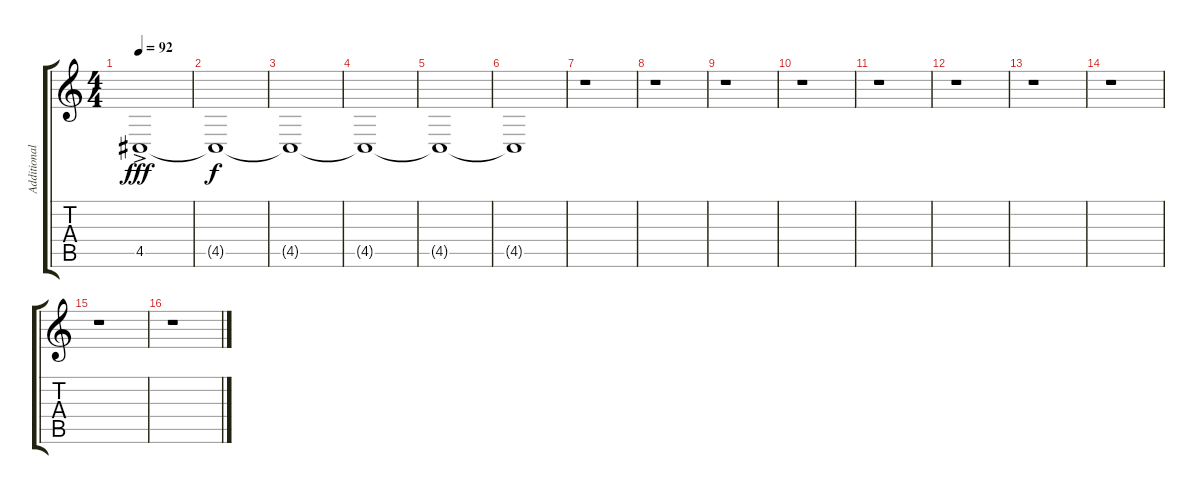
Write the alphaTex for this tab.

\track ("Additional Guitar/Piano" "Additional") {instrument acousticgrandpiano}
\staff {score tabs}
\tuning (E4 B3 G3 D3 A2 E2) {hide}
\ts (4 4)
\tempo 92
\clef g2
\ks c
4.5{ac}.1{dy fff volume 16 instrument acousticgrandpiano} |
4.5{t}.1{dy f} |
4.5{t}.1 |
4.5{t}.1 |
4.5{t}.1 |
4.5{t}.1 |
r.1 |
r.1 |
r.1 |
r.1 |
r.1 |
r.1 |
r.1 |
r.1 |
r.1 |
r.1
